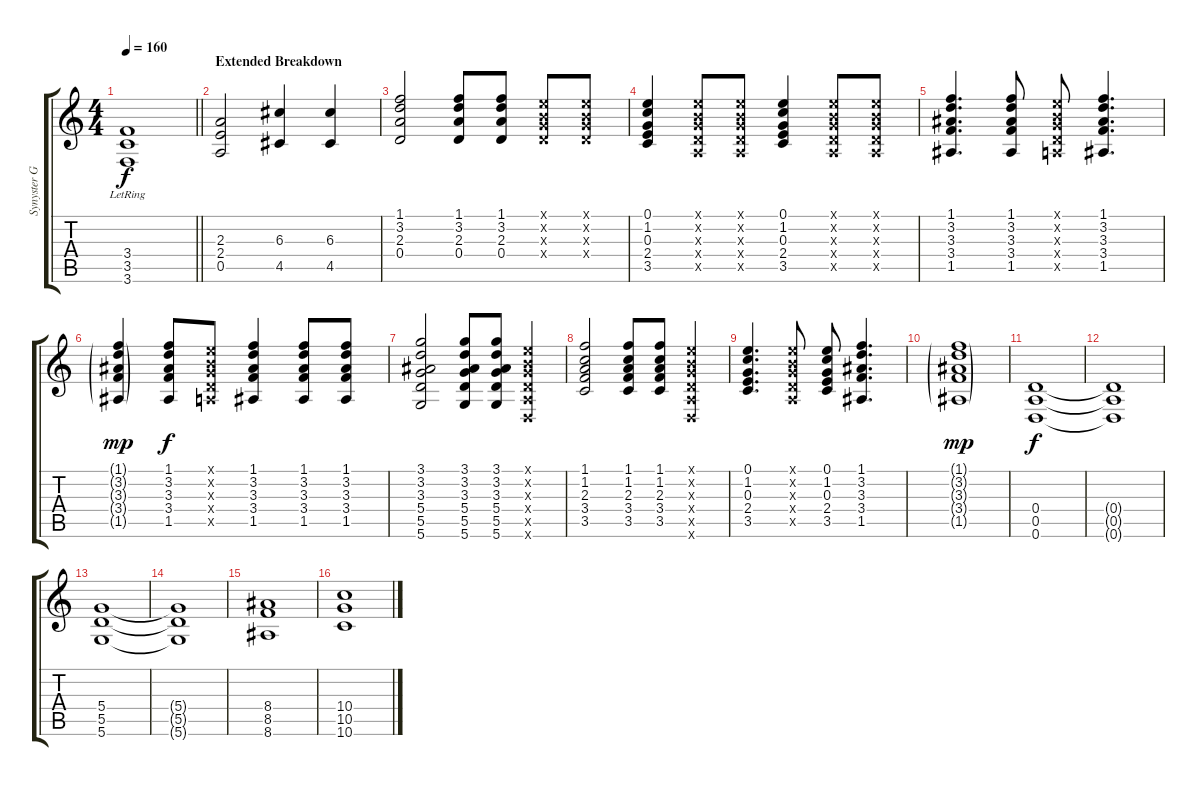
\track ("Synyster Gates" "Synyster G") {instrument distortionguitar}
\staff {score tabs}
\tuning (E4 B3 G3 D3 A2 D2) {hide}
\ts (4 4)
\tempo 160
\clef g2
\barLineRight lightlight
\ks c
(3.4{lr} 3.5{lr} 3.6{lr}).1{dy f} |
\section ("" "Extended Breakdown ")
(2.3 2.4 0.5).2 (6.3 4.5).4 (6.3 4.5).4 |
(1.1 3.2 2.3 0.4).2{volume 10 balance 8 instrument acousticguitarsteel} (1.1 3.2 2.3 0.4).8 (1.1 3.2 2.3 0.4).8 (0.1{x} 0.2{x} 0.3{x} 0.4{x}).8 (0.1{x} 0.2{x} 0.3{x} 0.4{x}).8 |
(0.1 1.2 0.3 2.4 3.5).4 (0.1{x} 0.2{x} 0.3{x} 0.4{x} 0.5{x}).8 (0.1{x} 0.2{x} 0.3{x} 0.4{x} 0.5{x}).8 (0.1 1.2 0.3 2.4 3.5).4 (0.1{x} 0.2{x} 0.3{x} 0.4{x} 0.5{x}).8 (0.1{x} 0.2{x} 0.3{x} 0.4{x} 0.5{x}).8 |
(1.1 3.2 3.3 3.4 1.5).4{d} (1.1 3.2 3.3 3.4 1.5).8 (0.1{x} 0.2{x} 0.3{x} 0.4{x} 0.5{x}).8 (1.1 3.2 3.3 3.4 1.5).4{d} |
(1.1{g} 3.2{g} 3.3{g} 3.4{g} 1.5{g}).4{dy mp} (1.1 3.2 3.3 3.4 1.5).8{dy f} (0.1{x} 0.2{x} 0.3{x} 0.4{x} 0.5{x}).8 (1.1 3.2 3.3 3.4 1.5).4 (1.1 3.2 3.3 3.4 1.5).8 (1.1 3.2 3.3 3.4 1.5).8 |
(3.1 3.2 3.3 5.4 5.5 5.6).2 (3.1 3.2 3.3 5.4 5.5 5.6).8 (3.1 3.2 3.3 5.4 5.5 5.6).8 (0.1{x} 0.2{x} 0.3{x} 0.4{x} 0.5{x} 0.6{x}).4 |
(1.1 1.2 2.3 3.4 3.5).2 (1.1 1.2 2.3 3.4 3.5).8 (1.1 1.2 2.3 3.4 3.5).8 (0.1{x} 0.2{x} 0.3{x} 0.4{x} 0.5{x} 0.6{x}).4 |
(0.1 1.2 0.3 2.4 3.5).4{d} (0.1{x} 0.2{x} 0.3{x} 0.4{x} 0.5{x}).8 (0.1 1.2 0.3 2.4 3.5).8 (1.1 3.2 3.3 3.4 1.5).4{d} |
(1.1{g} 3.2{g} 3.3{g} 3.4{g} 1.5{g}).1{dy mp} |
(0.4 0.5 0.6).1{dy f volume 14 balance 0 instrument distortionguitar} |
(0.4{t} 0.5{t} 0.6{t}).1 |
(5.4 5.5 5.6).1 |
(5.4{t} 5.5{t} 5.6{t}).1 |
(8.4 8.5 8.6).1 |
(10.4 10.5 10.6).1
